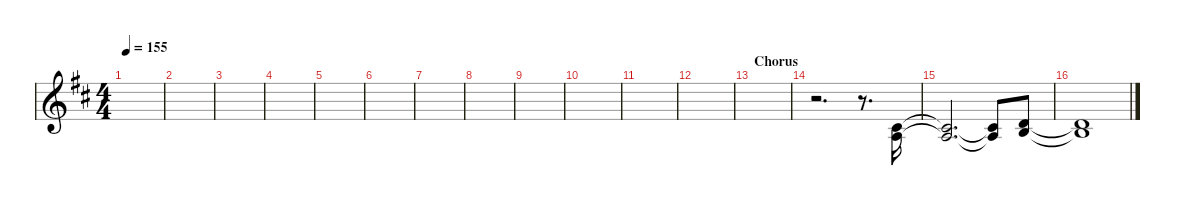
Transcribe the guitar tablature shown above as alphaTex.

\hideDynamics
\bracketExtendMode nobrackets
\singleTrackTrackNamePolicy hidden
\multiTrackTrackNamePolicy hidden
\otherSystemsTrackNameOrientation horizontal
\track ("Saxophone : Alto in Eb" "Sax") {instrument altosax}
\staff {score}
\tuning (E4 B3 G3 D3 A2 E2)
\ts (4 4)
\tempo 155
\clef g2
\scale
0.333333
\ks d
|
\scale
0.333333 |
\scale
0.333333 |
\scale
0.333333 |
\scale
0.333333 |
\scale
0.333333 |
\scale
0.333333 |
\scale
0.333333 |
\scale
0.333333 |
\scale
0.333333 |
\scale
0.333333 |
\scale
0.333333 |
\section ("" "Chorus")
\scale
0.333333 |
\scale
0.333333 r.2{d beam Down} r.8{d beam Down} (7.4{acc forcenatural} 6.3{acc #}).16{beam Up} |
\scale
0.333333 (7.4{t acc forcenatural} 6.3{t acc #}).2{d beam Up} (7.4{t acc forcenatural} 6.3{t acc #}).8{beam Up} (4.3{acc forcenatural} 3.2{acc forcenatural}).8{beam Up} |
\scale
0.333333 (4.3{t acc forcenatural} 3.2{t acc forcenatural}).1{beam Up}
